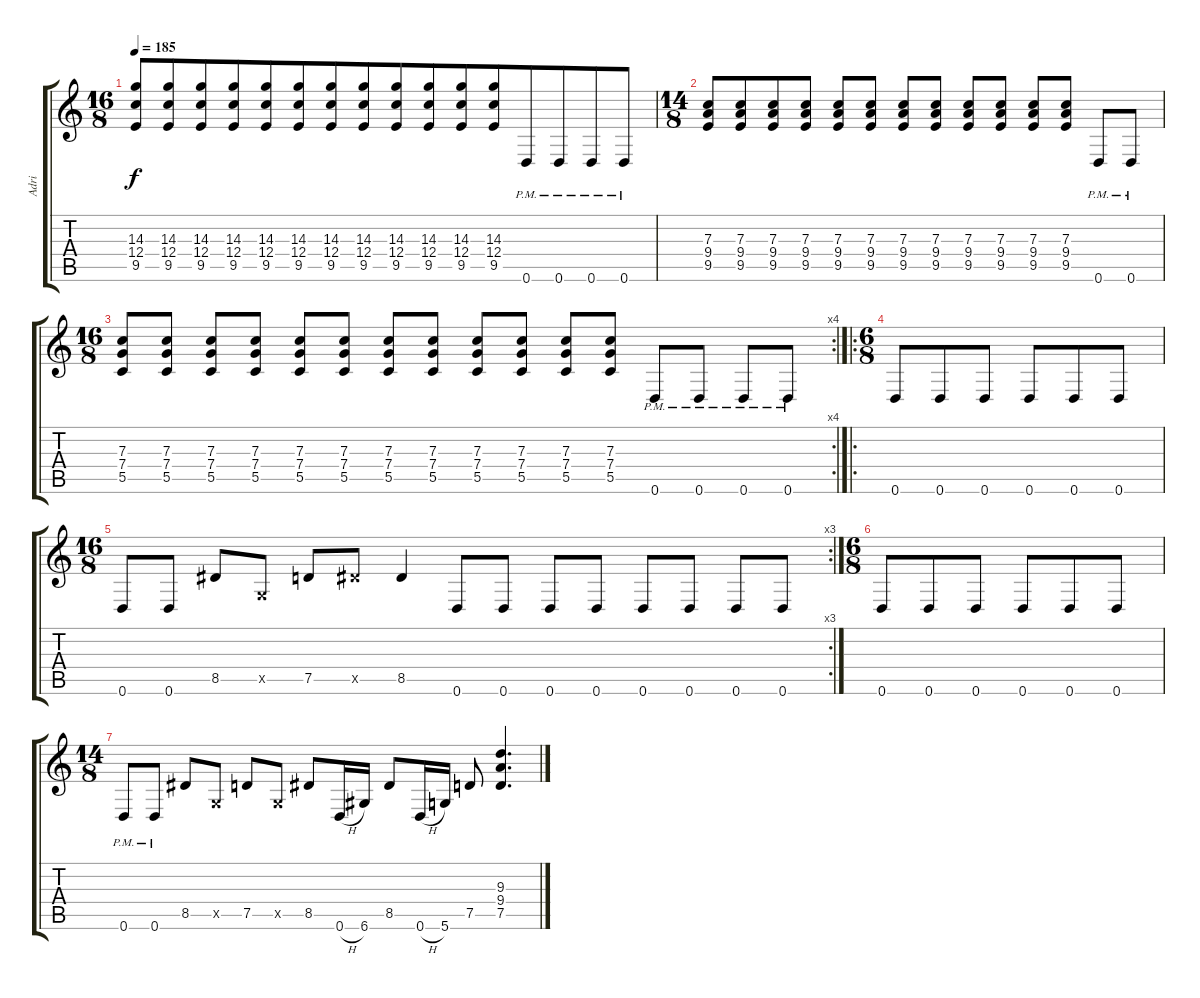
\track ("Adri" "Adri") {instrument distortionguitar}
\staff {score tabs}
\tuning (D4 A3 F3 C3 G2 D2) {hide}
\ts (16 8)
\tempo 185
\clef g2
\ks c
(14.3 12.4 9.5).8{dy f beam merge} (14.3 12.4 9.5).8{beam merge} (14.3 12.4 9.5).8{beam merge} (14.3 12.4 9.5).8{beam merge} (14.3 12.4 9.5).8{beam merge} (14.3 12.4 9.5).8{beam merge} (14.3 12.4 9.5).8{beam merge} (14.3 12.4 9.5).8{beam merge} (14.3 12.4 9.5).8{beam merge} (14.3 12.4 9.5).8{beam merge} (14.3 12.4 9.5).8{beam merge} (14.3 12.4 9.5).8{beam merge} 0.6{pm}.8{beam merge} 0.6{pm}.8{beam merge} 0.6{pm}.8{beam merge} 0.6{pm}.8 |
\ts (14 8)
(7.3 9.4 9.5).8{beam merge} (7.3 9.4 9.5).8{beam merge} (7.3 9.4 9.5).8{beam merge} (7.3 9.4 9.5).8 (7.3 9.4 9.5).8 (7.3 9.4 9.5).8 (7.3 9.4 9.5).8 (7.3 9.4 9.5).8 (7.3 9.4 9.5).8 (7.3 9.4 9.5).8 (7.3 9.4 9.5).8 (7.3 9.4 9.5).8 0.6{pm}.8 0.6{pm}.8 |
\rc 4
\ts (16 8)
(7.3 7.4 5.5).8 (7.3 7.4 5.5).8 (7.3 7.4 5.5).8 (7.3 7.4 5.5).8 (7.3 7.4 5.5).8 (7.3 7.4 5.5).8 (7.3 7.4 5.5).8 (7.3 7.4 5.5).8 (7.3 7.4 5.5).8 (7.3 7.4 5.5).8 (7.3 7.4 5.5).8 (7.3 7.4 5.5).8 0.6{pm}.8 0.6{pm}.8 0.6{pm}.8 0.6{pm}.8 |
\ro
\ts (6 8)
0.6.8 0.6.8 0.6.8 0.6.8 0.6.8 0.6.8 |
\rc 3
\ts (16 8)
0.6.8 0.6.8 8.5.8 0.5{x}.8 7.5.8 8.5{x}.8 8.5.4 0.6.8 0.6.8 0.6.8 0.6.8 0.6.8 0.6.8 0.6.8 0.6.8 |
\ts (6 8)
0.6.8 0.6.8 0.6.8 0.6.8 0.6.8 0.6.8 |
\ts (14 8)
0.6{pm}.8 0.6{pm}.8 8.5.8 0.5{x}.8 7.5.8 0.5{x}.8 8.5.8 0.6{h}.16 6.6.16 8.5.8 0.6{h}.16 5.6.16 7.5.8 (9.3 9.4 7.5).4{d}
